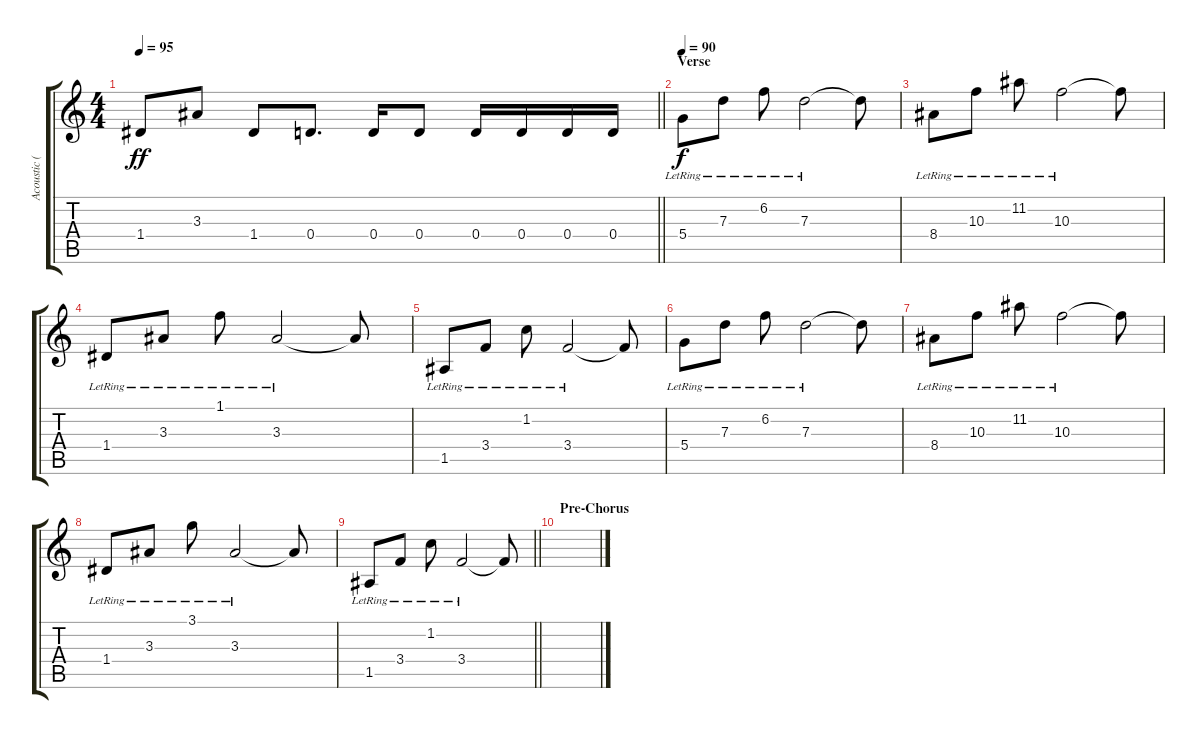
\track ("Acoustic (Xulfi)" "Acoustic (") {instrument acousticguitarsteel}
\staff {score tabs}
\tuning (E4 B3 G3 D3 A2 D2) {hide}
\ts (4 4)
\tempo 95
\clef g2
\barLineRight lightlight
\ks c
1.4.8{dy ff} 3.3.8 1.4.8 0.4.8{d} 0.4.16 0.4.8 0.4.16 0.4.16 0.4.16 0.4.16 |
\section ("" "Verse")
\tempo 90
5.4{lr}.8{dy f} 7.3{lr}.8 6.2{lr}.8 7.3{lr}.2 7.3{t}.8 |
8.4{lr}.8 10.3{lr}.8 11.2{lr}.8 10.3{lr}.2 10.3{t}.8 |
1.4{lr}.8 3.3{lr}.8 1.1{lr}.8 3.3{lr}.2 3.3{t}.8 |
1.5{lr}.8 3.4{lr}.8 1.2{lr}.8 3.4{lr}.2 3.4{t}.8 |
5.4{lr}.8 7.3{lr}.8 6.2{lr}.8 7.3{lr}.2 7.3{t}.8 |
8.4{lr}.8 10.3{lr}.8 11.2{lr}.8 10.3{lr}.2 10.3{t}.8 |
1.4{lr}.8 3.3{lr}.8 3.1{lr}.8 3.3{lr}.2 3.3{t}.8 |
\barLineRight lightlight
1.5{lr}.8 3.4{lr}.8 1.2{lr}.8 3.4{lr}.2 3.4{t}.8 |
\section ("" "Pre-Chorus")
